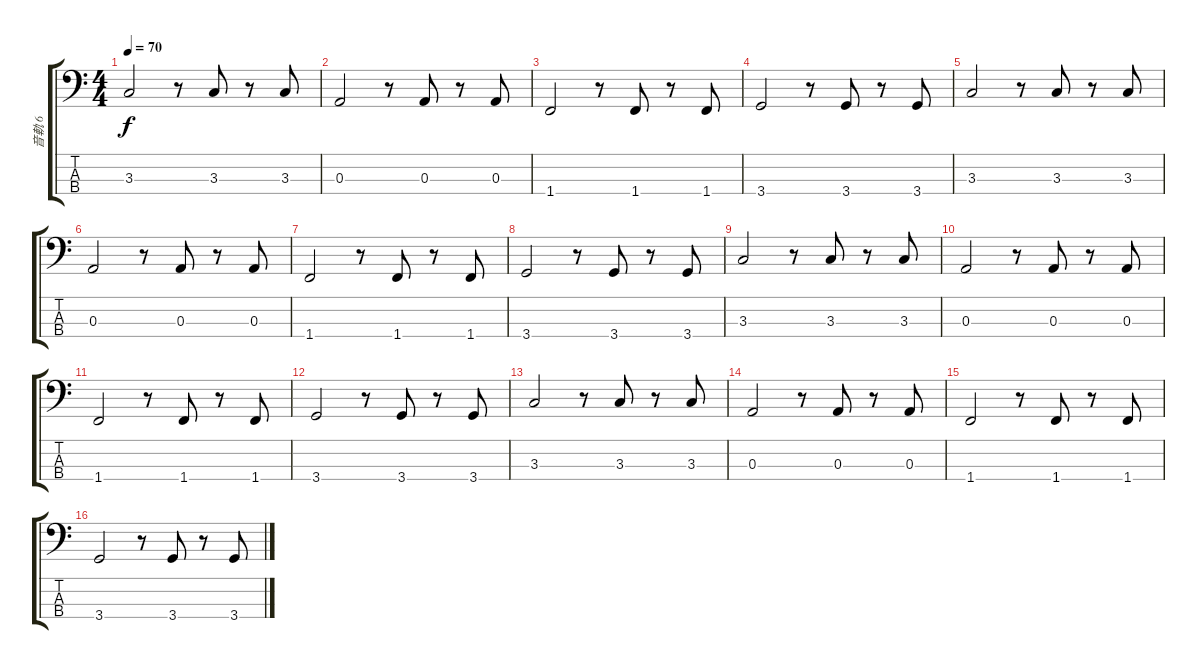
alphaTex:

\track ("音軌 6" "音軌 6") {instrument electricbassfinger}
\staff {score tabs}
\tuning (G2 D2 A1 E1) {hide}
\ts (4 4)
\tempo 70
\clef f4
\ks c
3.3.2{dy f} r.8 3.3.8 r.8 3.3.8 |
0.3.2 r.8 0.3.8 r.8 0.3.8 |
1.4.2 r.8 1.4.8 r.8 1.4.8 |
3.4.2 r.8 3.4.8 r.8 3.4.8 |
3.3.2 r.8 3.3.8 r.8 3.3.8 |
0.3.2 r.8 0.3.8 r.8 0.3.8 |
1.4.2 r.8 1.4.8 r.8 1.4.8 |
3.4.2 r.8 3.4.8 r.8 3.4.8 |
3.3.2 r.8 3.3.8 r.8 3.3.8 |
0.3.2 r.8 0.3.8 r.8 0.3.8 |
1.4.2 r.8 1.4.8 r.8 1.4.8 |
3.4.2 r.8 3.4.8 r.8 3.4.8 |
3.3.2 r.8 3.3.8 r.8 3.3.8 |
0.3.2 r.8 0.3.8 r.8 0.3.8 |
1.4.2 r.8 1.4.8 r.8 1.4.8 |
3.4.2 r.8 3.4.8 r.8 3.4.8
